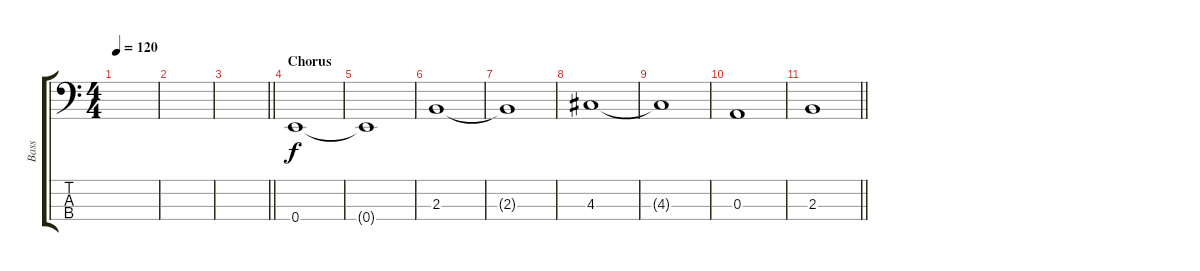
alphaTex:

\track ("Bass" "Bass") {instrument electricbassfinger}
\staff {score tabs}
\tuning (G2 D2 A1 E1) {hide}
\ts (4 4)
\tempo 120
\clef f4
\ks c
|
|
\barLineRight lightlight
|
\section ("" "Chorus")
0.4.1 |
0.4{t}.1 |
2.3.1 |
2.3{t}.1 |
4.3.1 |
4.3{t}.1 |
0.3.1 |
\barLineRight lightlight
2.3.1
